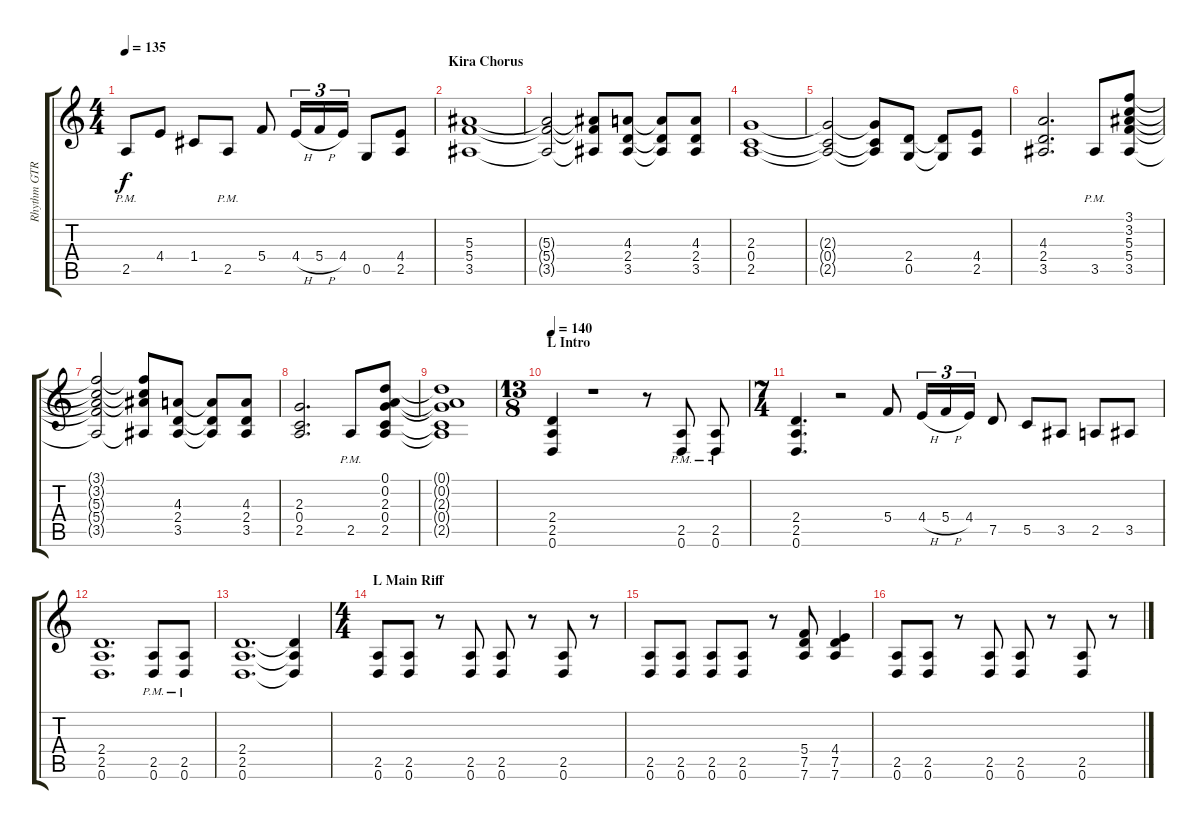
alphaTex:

\track ("Rhythm GTR 1" "Rhythm GTR") {instrument overdrivenguitar}
\staff {score tabs}
\tuning (D4 A3 F3 C3 G2 D2) {hide}
\ts (4 4)
\tempo 135
\clef g2
\ks aminor
2.5{pm}.8{dy f} 4.4.8 1.4.8 2.5{pm}.8 5.4.8 4.4{h}.16{tu (3 2)} 5.4{h}.16{tu (3 2)} 4.4.16{tu (3 2)} 0.5.8 (4.4 2.5).8 |
\section ("" "Kira Chorus")
(5.3 5.4 3.5).1 |
(5.3{t} 5.4{t} 3.5{t}).2 (5.3{t} 5.4{t} 3.5{t}).8 (4.3 2.4 3.5).8 (4.3{t} 2.4{t} 3.5{t}).8 (4.3 2.4 3.5).8 |
(2.3 0.4 2.5).1 |
(2.3{t} 0.4{t} 2.5{t}).2 (2.3{t} 0.4{t} 2.5{t}).8 (2.4 0.5).8 (2.4{t} 0.5{t}).8 (4.4 2.5).8 |
(4.3 2.4 3.5).2{d} 3.5{pm}.8 (3.1 3.2 5.3 5.4 3.5).8 |
(3.1{t} 3.2{t} 5.3{t} 5.4{t} 3.5{t}).2 (3.1{t} 3.2{t} 5.3{t} 3.5{t}).8 (4.3 2.4 3.5).8 (4.3{t} 2.4{t} 3.5{t}).8 (4.3 2.4 3.5).8 |
(2.3 0.4 2.5).2{d} 2.5{pm}.8 (0.1 0.2 2.3 0.4 2.5).8 |
(0.1{t} 0.2{t} 2.3{t} 0.4{t} 2.5{t}).1 |
\ts (13 8)
\section ("" "L Intro")
\tempo 140
(2.4 2.5 0.6).4 r.1 r.8 (2.5{pm} 0.6{pm}).8 (2.5{pm} 0.6{pm}).8 |
\ts (7 4)
(2.4 2.5 0.6).4{d} r.2 5.4.8 4.4{h}.16{tu (3 2)} 5.4{h}.16{tu (3 2)} 4.4.16{tu (3 2)} 7.5.8 5.5.8 3.5.8 2.5.8 3.5.8 |
(2.4 2.5 0.6).1{d} (2.5{pm} 0.6{pm}).8 (2.5{pm} 0.6{pm}).8 |
(2.4 2.5 0.6).1{d} (2.4{t} 2.5{t} 0.6{t}).4 |
\ts (4 4)
\section ("" "L Main Riff")
(2.5 0.6).8 (2.5 0.6).8 r.8 (2.5 0.6).8 (2.5 0.6).8 r.8 (2.5 0.6).8 r.8 |
(2.5 0.6).8 (2.5 0.6).8 (2.5 0.6).8 (2.5 0.6).8 r.8 (5.4 7.5 7.6).8 (4.4 7.5 7.6).4 |
(2.5 0.6).8 (2.5 0.6).8 r.8 (2.5 0.6).8 (2.5 0.6).8 r.8 (2.5 0.6).8 r.8
